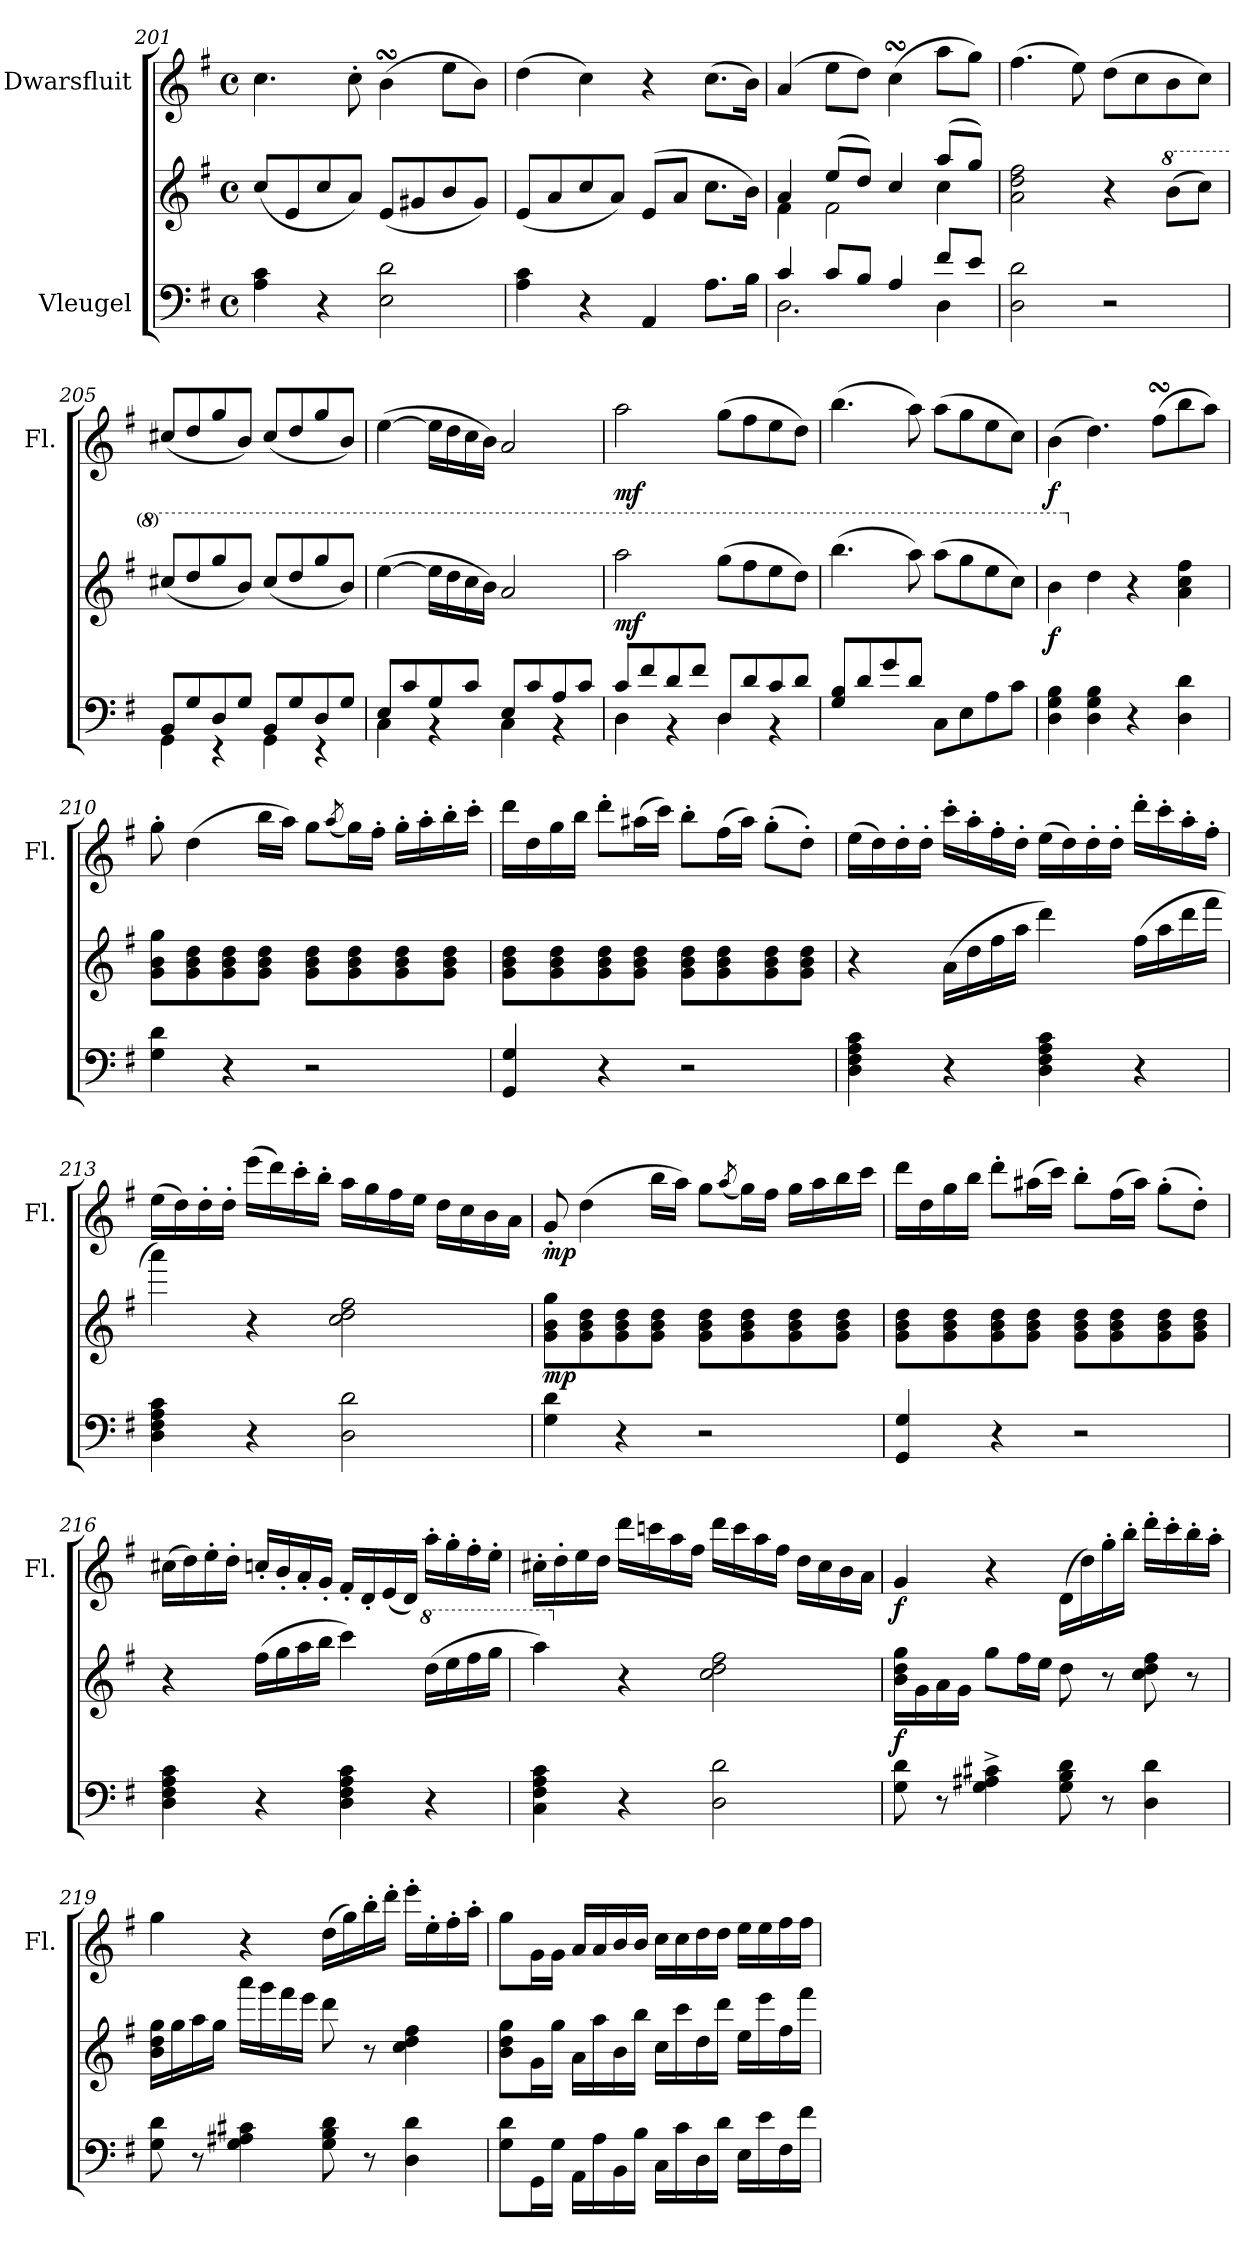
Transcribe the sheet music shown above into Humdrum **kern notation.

**kern	**kern	**dynam	**kern	**dynam
*part2	*part2	*part2	*part1	*part1
*staff3	*staff2	*staff2/3	*staff1	*staff1
*I"Vleugel	*	*	*I"Dwarsfluit	*
*	*	*	*I'Fl.	*
*clefF4	*clefG2	*	*clefG2	*
*k[f#]	*k[f#]	*	*k[f#]	*
*M4/4	*M4/4	*	*M4/4	*
*met(c)	*met(c)	*	*met(c)	*
=201	=201	=201	=201	=201
4A\ 4c\	(>8cc/L	.	4.cc\	.
.	8e/	.	.	.
4r	8cc/	.	.	.
.	8a/J)	.	8cc'\	.
2E\ 2d\	(8e/L	.	(4bsSsS\	.
.	8g#X/	.	.	.
.	8b/	.	8ee\L	.
.	8g#/J)	.	8b\J)	.
=202	=202	=202	=202	=202
4A\ 4c\	(8e/L	.	(4dd\	.
.	8a/	.	.	.
4r	8cc/	.	4cc\)	.
.	8a/J)	.	.	.
4AA/	(8e/L	.	4r	.
.	8a/J	.	.	.
8.A\L	8.cc\L	.	(8.cc\L	.
16B\Jk	16b\Jk)	.	16b\Jk)	.
!!LO:PB:g=z
=203	=203	=203	=203	=203
*^	*^	*	*	*
4c/	2.D\	4a/	4f#\	.	(4a/	.
8c/L	.	(8ee/L	2f#\	.	8ee\L	.
8B/J	.	8dd/J)	.	.	8dd\J)	.
4A/	.	4cc/	.	.	(4ccsSSs\	.
8f#/L	4D\	(8aa/L	4cc\	.	8aa\L	.
8e/J	.	8gg/J)	.	.	8gg\J)	.
*v	*v	*	*	*	*	*
*	*v	*v	*	*	*
=204	=204	=204	=204	=204
2D\ 2d\	2a\ 2dd\ 2ff#\	.	(4.ff#\	.
.	.	.	8ee\)	.
2r	4r	.	(8dd\L	.
.	.	.	8cc\	.
*	*8va	*	*	*
.	(8bb\L	.	8b\	.
.	8ccc\J)	.	8cc\J)	.
=205	=205	=205	=205	=205
*^	*	*	*	*
8BB/L	4GG\	(8ccc#X/L	.	(8cc#X/L	.
8G/	.	8ddd/	.	8dd/	.
8D/	4r	8ggg/	.	8gg/	.
8G/J	.	8bb/J)	.	8b/J)	.
8BB/L	4GG\	(8ccc#/L	.	(8cc#/L	.
8G/	.	8ddd/	.	8dd/	.
8D/	4r	8ggg/	.	8gg/	.
8G/J	.	8bb/J)	.	8b/J)	.
=206	=206	=206	=206	=206	=206
8E/L	4C\	([4eee\	.	([4ee\	.
8c/	.	.	.	.	.
8G/	4r	16eee\LL]	.	16ee\LL]	.
.	.	16ddd\	.	16dd\	.
8c/J	.	16ccc\	.	16cc\	.
.	.	16bb\JJ)	.	16b\JJ)	.
8E/L	4C\	2aa/	.	2a/	.
8c/	.	.	.	.	.
8A/	4r	.	.	.	.
8c/J	.	.	.	.	.
!!LO:LB:g=z
=207	=207	=207	=207	=207	=207
!	!	!	!LO:DY:b	!	!LO:DY:b
8c/L	4D\	2aaa\	mf	2aa\	mf
8f#/	.	.	.	.	.
8d/	4r	.	.	.	.
8f#/J	.	.	.	.	.
8D/L	4D\	(8ggg\L	.	(8gg\L	.
8d/	.	8fff#\	.	8ff#\	.
8c/	4r	8eee\	.	8ee\	.
8d/J	.	8ddd\J)	.	8dd\J)	.
*v	*v	*	*	*	*
=208	=208	=208	=208	=208
8G/ 8B/L	(4.bbb\	.	(4.bb\	.
8d/	.	.	.	.
8g/	.	.	.	.
8d/J	8aaa\)	.	8aa\)	.
8C\L	(8aaa\L	.	(8aa\L	.
8E\	8ggg\	.	8gg\	.
8A\	8eee\	.	8ee\	.
8c\J	8ccc\J)	.	8cc\J)	.
=209	=209	=209	=209	=209
!	!	!LO:DY:b	!	!LO:DY:b
4D\ 4G\ 4B\	4bb\	f	(4b\	f
*	*X8va	*	*	*
4D\ 4G\ 4B\	4dd\	.	4.dd\)	.
4r	4r	.	.	.
.	.	.	(8ff#sSsS\L	.
4D\ 4d\	4a\ 4cc\ 4ff#\	.	8bb\	.
.	.	.	8aa\J)	.
=210	=210	=210	=210	=210
4G\ 4d\	8g\ 8b\ 8gg\L	.	8gg'\	.
.	8g\ 8b\ 8dd\	.	(4dd\	.
4r	8g\ 8b\ 8dd\	.	.	.
.	8g\ 8b\ 8dd\J	.	16bb\LL	.
.	.	.	16aa\JJ)	.
2r	8g\ 8b\ 8dd\L	.	8gg\L	.
.	.	.	(8qaa/	.
.	8g\ 8b\ 8dd\	.	16gg\L)	.
.	.	.	16ff#'\JJ	.
.	8g\ 8b\ 8dd\	.	16gg'\LL	.
.	.	.	16aa'\	.
.	8g\ 8b\ 8dd\J	.	16bb'\	.
.	.	.	16ccc'\JJ	.
!!LO:LB:g=z
=211	=211	=211	=211	=211
4GG/ 4G/	8g\ 8b\ 8dd\L	.	16ddd\LL	.
.	.	.	16dd\	.
.	8g\ 8b\ 8dd\	.	16gg\	.
.	.	.	16bb\JJ	.
4r	8g\ 8b\ 8dd\	.	8ddd'\L	.
.	8g\ 8b\ 8dd\J	.	(16aa#X\L	.
.	.	.	16ccc\JJ)	.
2r	8g\ 8b\ 8dd\L	.	8bb'\L	.
.	8g\ 8b\ 8dd\	.	(16ff#\L	.
.	.	.	16aa#\JJ)	.
.	8g\ 8b\ 8dd\	.	(8gg'\L	.
.	8g\ 8b\ 8dd\J	.	8dd'\J)	.
=212	=212	=212	=212	=212
4D\ 4F#\ 4A\ 4c\	4r	.	(16ee\LL	.
.	.	.	16dd\)	.
.	.	.	16dd'\	.
.	.	.	16dd'\JJ	.
4r	(16a\LL	.	16ccc'\LL	.
.	16dd\	.	16aa'\	.
.	16ff#\	.	16ff#'\	.
.	16aa\JJ	.	16dd'\JJ	.
4D\ 4F#\ 4A\ 4c\	4ddd\)	.	(16ee\LL	.
.	.	.	16dd\)	.
.	.	.	16dd'\	.
.	.	.	16dd'\JJ	.
4r	(16ff#\LL	.	16ddd'\LL	.
.	16aa\	.	16ccc'\	.
.	16ddd\	.	16aa'\	.
.	16fff#\JJ	.	16ff#'\JJ	.
!!LO:PB:g=z
=213	=213	=213	=213	=213
4D\ 4F#\ 4A\ 4c\	4aaa\)	.	(16ee\LL	.
.	.	.	16dd\)	.
.	.	.	16dd'\	.
.	.	.	16dd'\JJ	.
4r	4r	.	(16eee\LL	.
.	.	.	16ddd\)	.
.	.	.	16ccc'\	.
.	.	.	16bb'\JJ	.
2D\ 2d\	2cc\ 2dd\ 2ff#\	.	16aa\LL	.
.	.	.	16gg\	.
.	.	.	16ff#\	.
.	.	.	16ee\JJ	.
.	.	.	16dd\LL	.
.	.	.	16cc\	.
.	.	.	16b\	.
.	.	.	16a\JJ	.
=214	=214	=214	=214	=214
!	!	!LO:DY:b	!	!LO:DY:b
4G\ 4d\	8g\ 8b\ 8gg\L	mp	8g'/	mp
.	8g\ 8b\ 8dd\	.	(4dd\	.
4r	8g\ 8b\ 8dd\	.	.	.
.	8g\ 8b\ 8dd\J	.	16bb\LL	.
.	.	.	16aa\JJ)	.
2r	8g\ 8b\ 8dd\L	.	8gg\L	.
.	.	.	(8qaa/	.
.	8g\ 8b\ 8dd\	.	16gg\L)	.
.	.	.	16ff#\JJ	.
.	8g\ 8b\ 8dd\	.	16gg\LL	.
.	.	.	16aa\	.
.	8g\ 8b\ 8dd\J	.	16bb\	.
.	.	.	16ccc\JJ	.
!!LO:LB:g=z
=215	=215	=215	=215	=215
4GG/ 4G/	8g\ 8b\ 8dd\L	.	16ddd\LL	.
.	.	.	16dd\	.
.	8g\ 8b\ 8dd\	.	16gg\	.
.	.	.	16bb\JJ	.
4r	8g\ 8b\ 8dd\	.	8ddd'\L	.
.	8g\ 8b\ 8dd\J	.	(16aa#X\L	.
.	.	.	16ccc\JJ)	.
2r	8g\ 8b\ 8dd\L	.	8bb'\L	.
.	8g\ 8b\ 8dd\	.	(16ff#\L	.
.	.	.	16aa#\JJ)	.
.	8g\ 8b\ 8dd\	.	(8gg'\L	.
.	8g\ 8b\ 8dd\J	.	8dd'\J)	.
=216	=216	=216	=216	=216
4D\ 4F#\ 4A\ 4c\	4r	.	(16cc#X\LL	.
.	.	.	16dd\)	.
.	.	.	16ee'\	.
.	.	.	16dd'\JJ	.
4r	(16ff#\LL	.	16ccn'/LL	.
.	16gg\	.	16b'/	.
.	16aa\	.	16a'/	.
.	16bb\JJ	.	16g'/JJ	.
4D\ 4F#\ 4A\ 4c\	4ccc\)	.	16f#'/LL	.
.	.	.	16d'/	.
.	.	.	(16e/	.
.	.	.	16d/JJ)	.
*	*8va	*	*	*
4r	(16ddd\LL	.	16aa'\LL	.
.	16eee\	.	16gg'\	.
.	16fff#\	.	16ff#'\	.
.	16ggg\JJ	.	16ee'\JJ	.
!!LO:LB:g=z
=217	=217	=217	=217	=217
4C\ 4F#\ 4A\ 4c\	4aaa\)	.	16cc#X'\LL	.
.	.	.	16dd'\	.
.	.	.	16ee\	.
.	.	.	16dd\JJ	.
*	*X8va	*	*	*
4r	4r	.	16ddd\LL	.
.	.	.	16cccn\	.
.	.	.	16aa\	.
.	.	.	16ff#\JJ	.
2D\ 2d\	2cc\ 2dd\ 2ff#\	.	16ddd\LL	.
.	.	.	16ccc\	.
.	.	.	16aa\	.
.	.	.	16ff#\JJ	.
.	.	.	16dd\LL	.
.	.	.	16cc#\	.
.	.	.	16b\	.
.	.	.	16a\JJ	.
=218	=218	=218	=218	=218
!	!	!LO:DY:b	!	!LO:DY:b
8G\ 8d\	16b\ 16dd\ 16gg\LL	f	4g/	f
.	16g\	.	.	.
8r	16a\	.	.	.
.	16g\JJ	.	.	.
4G\^ 4A#X\^ 4c#X\^	8gg\L	.	4r	.
.	16ff#\L	.	.	.
.	16ee\JJ	.	.	.
8G\ 8B\ 8d\	8dd\	.	(16d\LL	.
.	.	.	16dd\)	.
8r	8r	.	16gg'\	.
.	.	.	16bb'\JJ	.
4D\ 4d\	8cc\ 8dd\ 8ff#\	.	16ddd'\LL	.
.	.	.	16ccc'\	.
.	8r	.	16bb'\	.
.	.	.	16aa'\JJ	.
!!LO:PB:g=z
=219	=219	=219	=219	=219
8G\ 8d\	16b\ 16dd\ 16gg\LL	.	4gg\	.
.	16gg\	.	.	.
8r	16aa\	.	.	.
.	16gg\JJ	.	.	.
4G\ 4A#X\ 4c#X\	16aaa\LL	.	4r	.
.	16ggg\	.	.	.
.	16fff#\	.	.	.
.	16eee\JJ	.	.	.
8G\ 8B\ 8d\	8ddd\	.	(16dd\LL	.
.	.	.	16gg\)	.
8r	8r	.	16bb'\	.
.	.	.	16ddd'\JJ	.
4D\ 4d\	4cc\ 4dd\ 4ff#\	.	16eee'\LL	.
.	.	.	16ee'\	.
.	.	.	16ff#'\	.
.	.	.	16aa'\JJ	.
=220	=220	=220	=220	=220
8G\ 8d\L	8b\ 8dd\ 8gg\L	.	8gg\L	.
16GG\L	16g\L	.	16g\L	.
16G\JJ	16gg\JJ	.	16g\JJ	.
16AA\LL	16a\LL	.	16a/LL	.
16A\	16aa\	.	16a/	.
16BB\	16b\	.	16b/	.
16B\JJ	16bb\JJ	.	16b/JJ	.
16C\LL	16cc\LL	.	16cc\LL	.
16c\	16ccc\	.	16cc\	.
16D\	16dd\	.	16dd\	.
16d\JJ	16ddd\JJ	.	16dd\JJ	.
16E\LL	16ee\LL	.	16ee\LL	.
16e\	16eee\	.	16ee\	.
16F#\	16ff#\	.	16ff#\	.
16f#\JJ	16fff#\JJ	.	16ff#\JJ	.
=	=	=	=	=
*-	*-	*-	*-	*-
